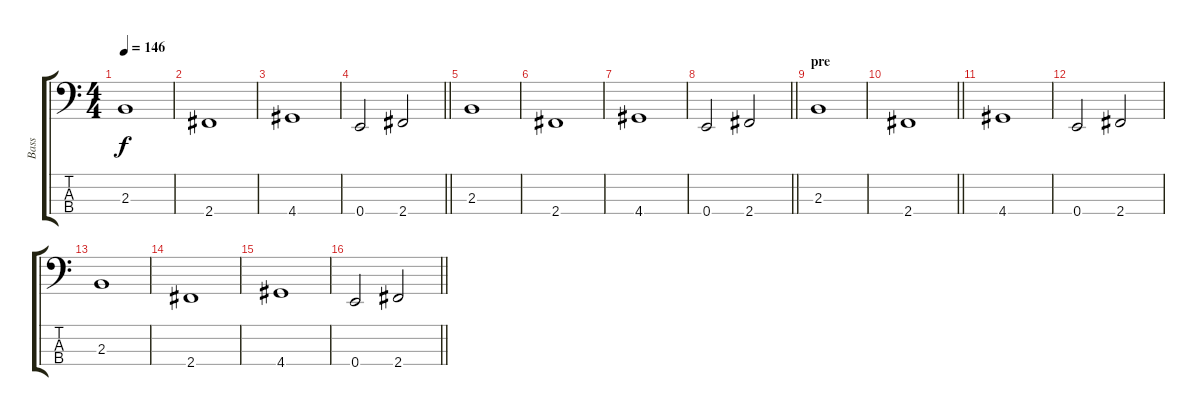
\track ("Bass" "Bass") {instrument electricbassfinger}
\staff {score tabs}
\tuning (G2 D2 A1 E1) {hide}
\ts (4 4)
\tempo 146
\clef f4
\ks c
2.3.1{dy f} |
2.4.1 |
4.4.1 |
\barLineRight lightlight
0.4.2 2.4.2 |
2.3.1 |
2.4.1 |
4.4.1 |
\barLineRight lightlight
0.4.2 2.4.2 |
\section ("" "pre")
2.3.1 |
\barLineRight lightlight
2.4.1 |
4.4.1 |
0.4.2 2.4.2 |
2.3.1 |
2.4.1 |
4.4.1 |
\barLineRight lightlight
0.4.2 2.4.2
